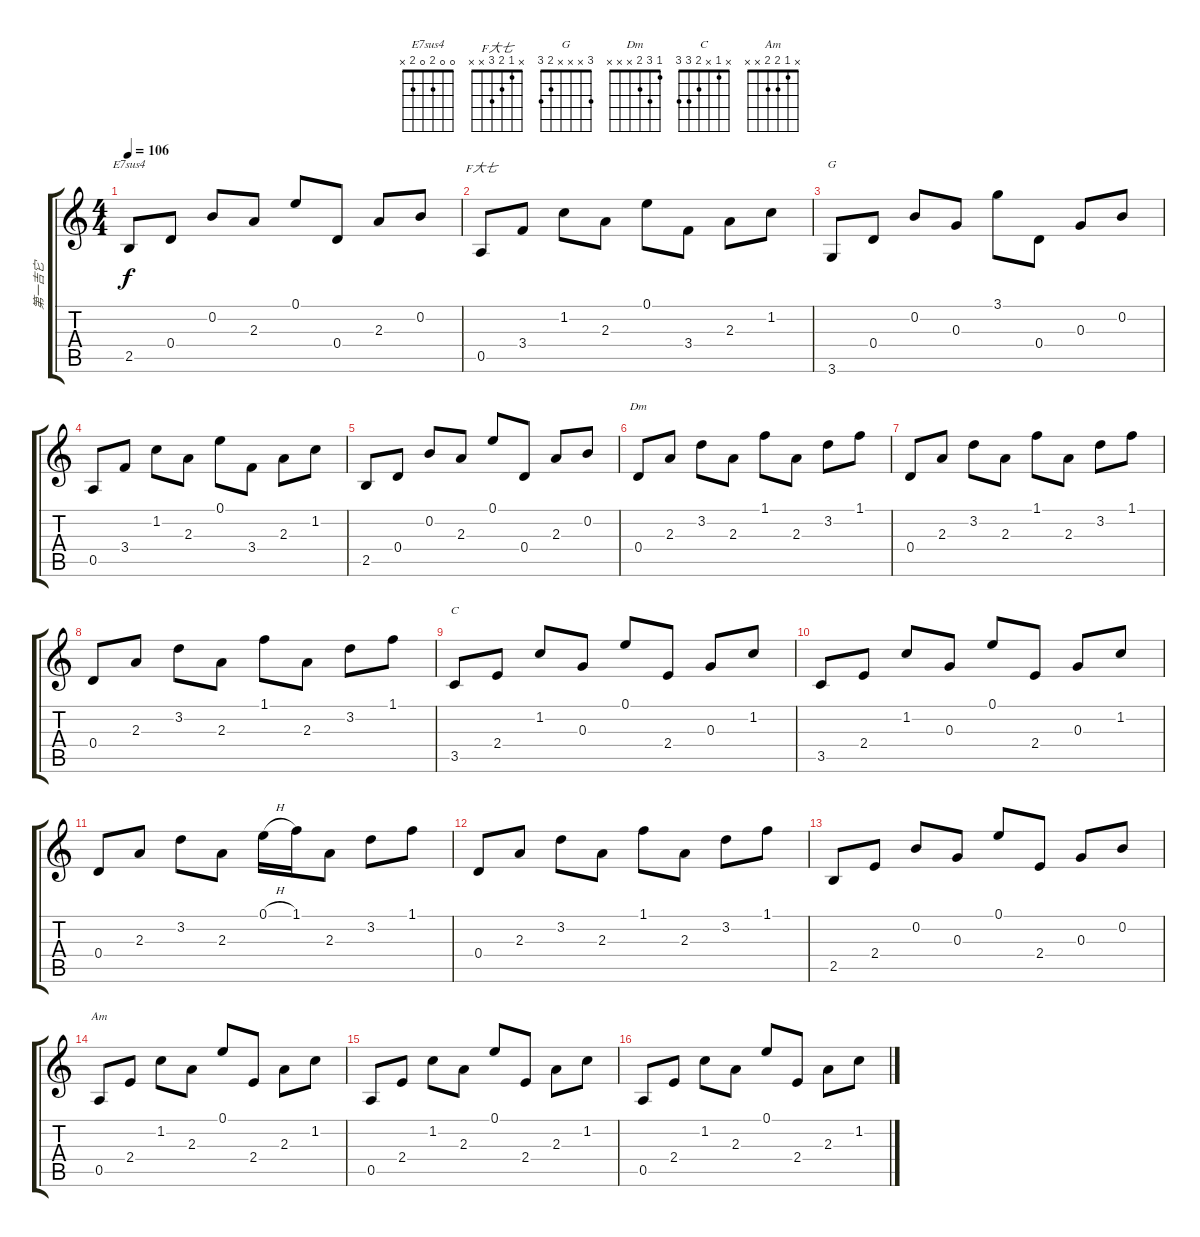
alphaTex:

\track ("第一吉它" "第一吉它") {instrument acousticguitarsteel}
\staff {score tabs}
\tuning (E4 B3 G3 D3 A2 E2) {hide}
\chord ("E7sus4" 0 0 2 0 2 x)
\chord ("F大七" x 1 2 3 x x)
\chord ("G" 3 x x x 2 3)
\chord ("Dm" 1 3 2 x x x)
\chord ("C" x 1 x 2 3 3)
\chord ("Am" x 1 2 2 x x)
\ts (4 4)
\tempo 106
\clef g2
\ks c
2.5.8{ch "E7sus4" dy f} 0.4.8 0.2.8 2.3.8 0.1.8 0.4.8 2.3.8 0.2.8 |
0.5.8{ch "F大七"} 3.4.8 1.2.8 2.3.8 0.1.8 3.4.8 2.3.8 1.2.8 |
3.6.8{ch "G"} 0.4.8 0.2.8 0.3.8 3.1.8 0.4.8 0.3.8 0.2.8 |
0.5.8 3.4.8 1.2.8 2.3.8 0.1.8 3.4.8 2.3.8 1.2.8 |
2.5.8 0.4.8 0.2.8 2.3.8 0.1.8 0.4.8 2.3.8 0.2.8 |
0.4.8{ch "Dm"} 2.3.8 3.2.8 2.3.8 1.1.8 2.3.8 3.2.8 1.1.8 |
0.4.8 2.3.8 3.2.8 2.3.8 1.1.8 2.3.8 3.2.8 1.1.8 |
0.4.8 2.3.8 3.2.8 2.3.8 1.1.8 2.3.8 3.2.8 1.1.8 |
3.5.8{ch "C"} 2.4.8 1.2.8 0.3.8 0.1.8 2.4.8 0.3.8 1.2.8 |
3.5.8 2.4.8 1.2.8 0.3.8 0.1.8 2.4.8 0.3.8 1.2.8 |
0.4.8 2.3.8 3.2.8 2.3.8 0.1{h}.16 1.1.16 2.3.8 3.2.8 1.1.8 |
0.4.8 2.3.8 3.2.8 2.3.8 1.1.8 2.3.8 3.2.8 1.1.8 |
2.5.8 2.4.8 0.2.8 0.3.8 0.1.8 2.4.8 0.3.8 0.2.8 |
0.5.8{ch "Am"} 2.4.8 1.2.8 2.3.8 0.1.8 2.4.8 2.3.8 1.2.8 |
0.5.8 2.4.8 1.2.8 2.3.8 0.1.8 2.4.8 2.3.8 1.2.8 |
0.5.8 2.4.8 1.2.8 2.3.8 0.1.8 2.4.8 2.3.8 1.2.8
